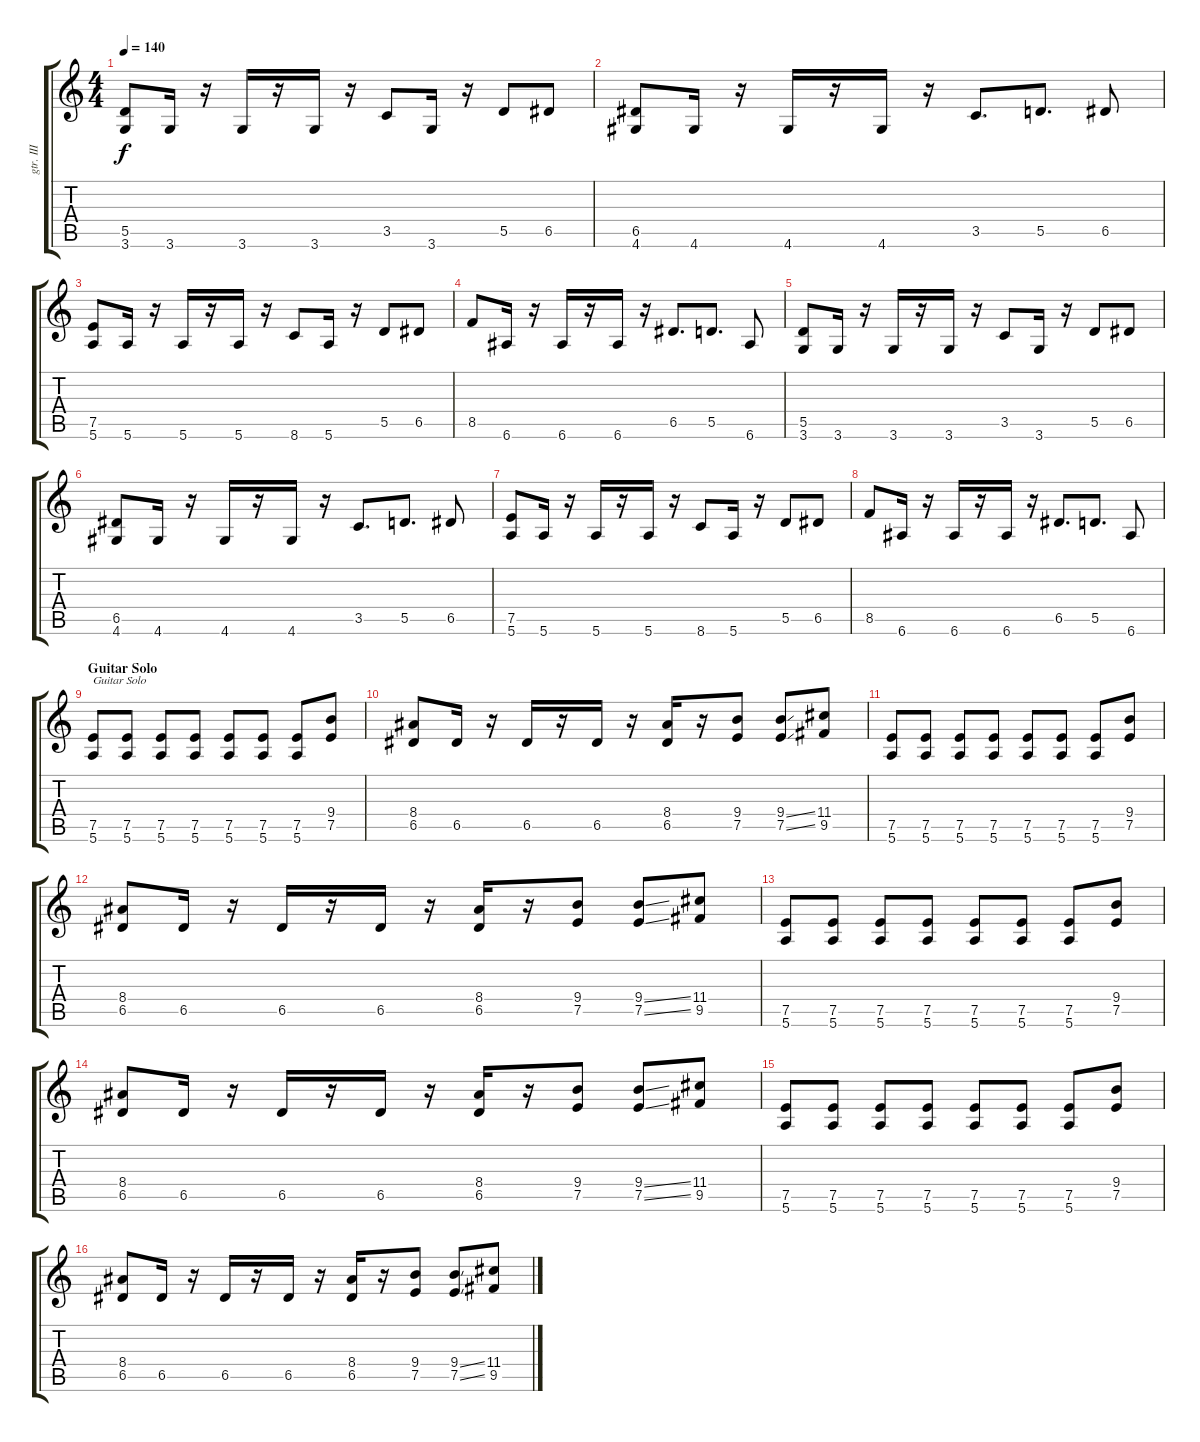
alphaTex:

\track ("gtr. III" "gtr. III") {instrument acousticguitarsteel}
\staff {score tabs}
\tuning (E4 B3 G3 D3 A2 E2) {hide}
\ts (4 4)
\tempo 140
\clef g2
\ks c
(5.5 3.6).8{dy f} 3.6.16 r.16 3.6.16 r.16 3.6.16 r.16 3.5.8 3.6.16 r.16 5.5.8 6.5.8 |
(6.5 4.6).8 4.6.16 r.16 4.6.16 r.16 4.6.16 r.16 3.5.8{d} 5.5.8{d} 6.5.8 |
(7.5 5.6).8 5.6.16 r.16 5.6.16 r.16 5.6.16 r.16 8.6.8 5.6.16 r.16 5.5.8 6.5.8 |
8.5.8 6.6.16 r.16 6.6.16 r.16 6.6.16 r.16 6.5.8{d} 5.5.8{d} 6.6.8 |
(5.5 3.6).8 3.6.16 r.16 3.6.16 r.16 3.6.16 r.16 3.5.8 3.6.16 r.16 5.5.8 6.5.8 |
(6.5 4.6).8 4.6.16 r.16 4.6.16 r.16 4.6.16 r.16 3.5.8{d} 5.5.8{d} 6.5.8 |
(7.5 5.6).8 5.6.16 r.16 5.6.16 r.16 5.6.16 r.16 8.6.8 5.6.16 r.16 5.5.8 6.5.8 |
8.5.8 6.6.16 r.16 6.6.16 r.16 6.6.16 r.16 6.5.8{d} 5.5.8{d} 6.6.8 |
\section ("" "Guitar Solo")
(7.5 5.6).8{txt "Guitar Solo" volume 11 instrument overdrivenguitar} (7.5 5.6).8 (7.5 5.6).8 (7.5 5.6).8 (7.5 5.6).8 (7.5 5.6).8 (7.5 5.6).8 (9.4 7.5).8 |
(8.4 6.5).8 6.5.16 r.16 6.5.16 r.16 6.5.16 r.16 (8.4 6.5).16 r.16 (9.4 7.5).8 (9.4{ss} 7.5{ss}).8 (11.4 9.5).8 |
(7.5 5.6).8 (7.5 5.6).8 (7.5 5.6).8 (7.5 5.6).8 (7.5 5.6).8 (7.5 5.6).8 (7.5 5.6).8 (9.4 7.5).8 |
(8.4 6.5).8 6.5.16 r.16 6.5.16 r.16 6.5.16 r.16 (8.4 6.5).16 r.16 (9.4 7.5).8 (9.4{ss} 7.5{ss}).8 (11.4 9.5).8 |
(7.5 5.6).8 (7.5 5.6).8 (7.5 5.6).8 (7.5 5.6).8 (7.5 5.6).8 (7.5 5.6).8 (7.5 5.6).8 (9.4 7.5).8 |
(8.4 6.5).8 6.5.16 r.16 6.5.16 r.16 6.5.16 r.16 (8.4 6.5).16 r.16 (9.4 7.5).8 (9.4{ss} 7.5{ss}).8 (11.4 9.5).8 |
(7.5 5.6).8 (7.5 5.6).8 (7.5 5.6).8 (7.5 5.6).8 (7.5 5.6).8 (7.5 5.6).8 (7.5 5.6).8 (9.4 7.5).8 |
(8.4 6.5).8 6.5.16 r.16 6.5.16 r.16 6.5.16 r.16 (8.4 6.5).16 r.16 (9.4 7.5).8 (9.4{ss} 7.5{ss}).8 (11.4 9.5).8
